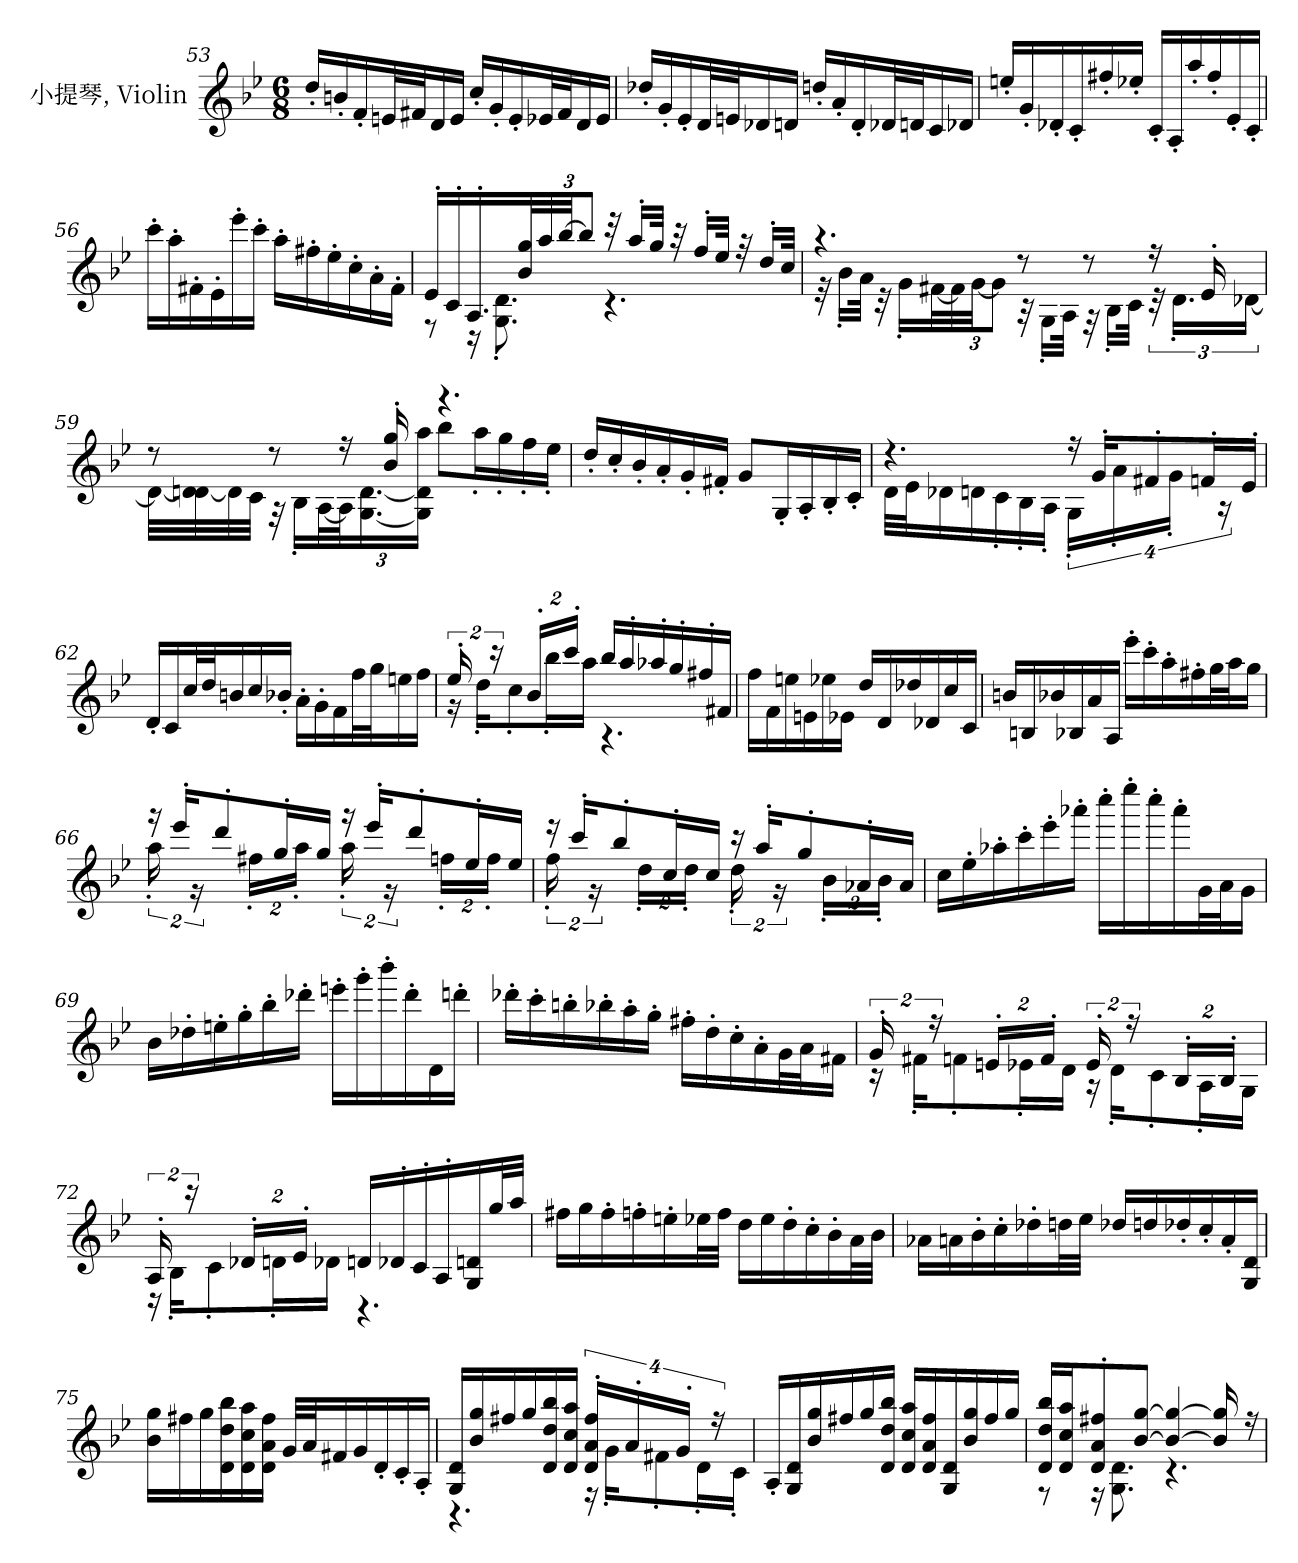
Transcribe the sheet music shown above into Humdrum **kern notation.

**kern
*part1
*staff1
*I"小提琴, Violin
*I'Vln.
*clefG2
*k[b-e-]
*M6/8
=53
16dd'/LL
16bn'/
16f'/
32en/L
32f#X/J
16d/
16e/JJ
16cc'/LL
16g'/
16e'/
32e-X/L
32f#/J
16d/
16e-/JJ
!!LO:LB:g=z
=54
16dd-X'/LL
16g'/
16e-'/
32d/L
32en/J
16d-X/
16dn/JJ
16ddn'/LL
16a'/
16d'/
32d-X/L
32dn/J
16c/
16d-X/JJ
=55
16een'/LL
16g'/
16d-X'/
16c'/
16ff#X'/
16ee-X'/JJ
16c'/LL
16A'/
16aa'/
16ff#'/
16e-'/
16c'/JJ
!!LO:LB:g=z
=56
16ccc'\LL
16aa'\
16f#X'\
16e-'\
16eee-'\
16ccc'\JJ
16aa'\LL
16ff#X'\
16ee-'\
16cc'\
16a'\
16f#'\JJ
=57
*^
16e-'/LL	8r
16c'/	.
16.A'/	16r
*MM100	*
.	8.G\' 8.d\'
32b-/ 32gg/L	.
*Xbrackettup	*
48aa/	.
[48bb-/JJ	.
12bb-/J]	.
32r	4.r
16aa'/LL	.
32gg/JJk	.
32r	.
16ff'/LL	.
32ee-/JJk	.
32r	.
16dd'/LL	.
32cc/JJk	.
!!LO:LB:g=z	!!
=58	=58
4.r	32r
.	16b-'\LL
.	32a\JJk
.	32r
.	16g'\LL
.	[32f#X\L
.	48f#\]
.	[48g\JJ
.	12g\J]
8r	32r
.	16G'\LL
.	32A\JJk
8r	32r
.	16B-'\LL
.	32c\JJk
*	*brackettup
16r	48r
.	24.d'\LL
16e-'/	.
.	[24d-X\JJ
=59	=59
8r	32d-\LLL_
.	32d-\] [32dn\
.	32d\]
*MM150	*
.	32c\JJJ
8r	32r
.	16B-'\LL
.	[32A\L
*	*Xbrackettup
16r	48A\J]
.	[24.G\ [24.d\
16b-/' 16gg/'	.
.	24G\] 24d\] 24aa\JJ
*MM150	*
4.r	8bb-\L
.	16aa'\L
.	16gg'\
.	16ff'\
.	16ee-'\JJ
*v	*v
!!LO:LB:g=z
=60
16dd'/LL
16cc'/
16b-'/
16a'/
16g'/
16f#X'/JJ
8g/L
16G'/L
16A'/
16B-'/
16c'/JJ
=61
*MM130
*^
4.r	32d\LLL
.	32e-\J
.	16d-X\
.	16dn\
*MM150	*
.	16c'\
.	16B-'\
.	16A'\JJ
*	*brackettup
16r	32%3G'\L
16g'/KL	.
.	32%3a'\
8f#X'/	.
.	32%3g'\J
16fn'/L	.
.	32%3r
16e-'/JJ	.
*v	*v
!!LO:LB:g=z
=62
16d'/LL
16c/
32cc/L
32dd/J
16bn/
16cc/
16b-X'/JJ
16a'\LL
16g'\
16f\
32ff\L
32gg\J
16een\
16ff\JJ
=63
*^
32%3ee-'/	16r
.	16dd'\KL
32%3r	.
.	8cc'\
32%3b-'/L	.
.	16bb-'\L
32%3ccc'/J	.
.	16aa\JJ
16bb-/LL	4.r
16aa'/	.
16aa-X'/	.
16gg'/	.
16ff#X'/	.
16f#X/JJ	.
*v	*v
!!LO:LB:g=z
=64
16ff\LL
16f\
16een\
16en\
16ee-X\
16e-X\JJ
16dd/LL
16d/
16dd-X/
16d-X/
16cc/
16c/JJ
=65
16bn/LL
16Bn/
16b-X/
16B-X/
16a/
16A/JJ
16eee-'\LL
16ccc'\
16aa'\
16ff#X'\
32gg\L
32aa\J
16gg\JJ
!!LO:LB:g=z
=66
*^
16r	32%3aa'\
16eee-'/KL	.
.	32%3r
8ddd'/	.
.	32%3ff#X'\L
16gg'/L	.
.	32%3aa'\J
16gg/JJ	.
16r	32%3aa'\
16eee-'/KL	.
.	32%3r
8ddd'/	.
.	32%3ffn'\L
16ee-'/L	.
.	32%3ff'\J
16ee-/JJ	.
=67	=67
16r	32%3ff'\
16ccc'/KL	.
.	32%3r
8bb-'/	.
.	32%3dd'\L
16cc'/L	.
.	32%3dd'\J
16cc/JJ	.
16r	32%3dd'\
16aa'/KL	.
.	32%3r
8gg'/	.
.	32%3b-'\L
16a-X'/L	.
.	32%3b-'\J
16a-/JJ	.
*v	*v
!!LO:LB:g=z
=68
16cc\LL
16ee-'\
16aa-X'\
16ccc'\
16eee-'\
16aaa-X'\JJ
16cccc'\LL
16eeee-'\
16cccc'\
16aaa-'\
32g\L
32a\J
16g\JJ
=69
16b-\LL
16dd-X'\
16een'\
16gg'\
16bb-'\
16ddd-X'\JJ
16eeen'\LL
16ggg'\
16bbb-'\
16ddd-'\
16d\
16dddn'\JJ
!!LO:PB:g=z
=70
16ddd-X'\LL
16ccc'\
16bbn'\
16bb-X'\
16aa'\
16gg'\JJ
16ff#X'\LL
16dd'\
16cc'\
16a'\
32g\L
32a\J
16f#X\JJ
=71
*^
32%3g'/	16r
.	16f#X'\KL
32%3r	.
.	8fn'\
32%3en'/L	.
.	16e-X'\L
32%3f'/J	.
.	16d\JJ
32%3e-'/	16r
.	16d'\KL
32%3r	.
.	8c'\
32%3B-'/L	.
.	16A'\L
32%3B-'/J	.
.	16G\JJ
!!LO:LB:g=z	!!
=72	=72
32%3A'/	16r
.	16B-'\KL
32%3r	.
.	8c'\
32%3d-X'/L	.
.	16dn'\L
32%3e-'/J	.
.	16d-X\JJ
16dn/LL	4.r
16d-X'/	.
16c'/	.
16A'/	.
16G/ 16dn/	.
32gg/L	.
32aa/JJJ	.
*v	*v
=73
16ff#X\LL
16gg\
16ff#'\
16ffn'\
16een'\
32ee-X\L
32ff\JJJ
16dd\LL
16ee-\
16dd'\
16cc'\
16b-'\
32a\L
32b-\JJJ
!!LO:LB:g=z
=74
16a-X\LL
16an\
16b-'\
16cc'\
16dd-X'\
32ddn\L
32ee-\JJJ
16dd-X/LL
16ddn/
16dd-X'/
16cc'/
16a'/
16G/ 16d/JJ
=75
16b-\ 16gg\LL
16ff#X\
16gg\
16d\ 16dd\ 16bb-\
16d\ 16cc\ 16aa\
16d\ 16a\ 16ff#\JJ
32g/LLL
32a/J
16f#X/
16g/
16d'/
16c'/
16A'/JJ
!!LO:LB:g=z
=76
*^
16G/ 16d/LL	4.r
16b-/ 16gg/	.
16ff#X/	.
16gg/	.
16d/ 16dd/ 16bb-/	.
16d/ 16cc/ 16aa/JJ	.
32%3d/' 32%3a/' 32%3ff#/'L	16r
.	16g'\KL
32%3a'/	.
.	8f#X'\
32%3g'/J	.
.	16d'\L
32%3r	.
.	16c'\JJ
*v	*v
=77
16A'/LL
16G/ 16d/
16b-/ 16gg/
16ff#X/
16gg/
16d/ 16dd/ 16bb-/JJ
16d/ 16cc/ 16aa/LL
16d/ 16a/ 16ff#/
16G/ 16d/
16b-/ 16gg/
16ff#/
16gg/JJ
=78
*^
16d/ 16dd/ 16bb-/LL	8r
16d/ 16cc/ 16aa/J	.
8d/' 8a/' 8ff#X/'	16r
.	8.G\ 8.d\
[8b-/ [8gg/J	.
4b-/_ 4gg/_	4.r
16b-/] 16gg/]	.
16r	.
*v	*v
=
*-
